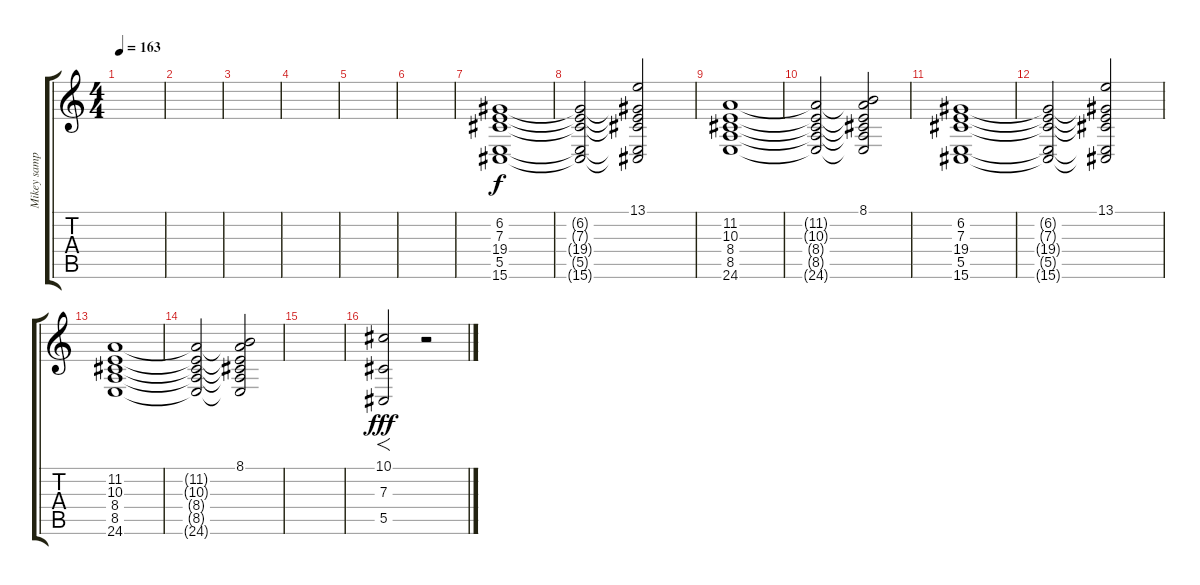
\track ("Mikey samples" "Mikey samp") {instrument pad4choir}
\staff {score tabs}
\tuning (Eb4 Bb3 Gb3 Db3 Ab2 Db2) {hide}
\ts (4 4)
\tempo 163
\clef g2
\ks c
|
|
|
|
|
|
(6.2 7.3 19.4 5.5 15.6).1{dy f} |
(6.2{t} 7.3{t} 19.4{t} 5.5{t} 15.6{t}).2 (13.1 6.2{t} 7.3{t} 19.4{t} 5.5{t} 15.6{t}).2 |
(11.2 10.3 8.4 8.5 24.6).1 |
(11.2{t} 10.3{t} 8.4{t} 8.5{t} 24.6{t}).2 (8.1 11.2{t} 10.3{t} 8.4{t} 8.5{t} 24.6{t}).2 |
(6.2 7.3 19.4 5.5 15.6).1 |
(6.2{t} 7.3{t} 19.4{t} 5.5{t} 15.6{t}).2 (13.1 6.2{t} 7.3{t} 19.4{t} 5.5{t} 15.6{t}).2 |
(11.2 10.3 8.4 8.5 24.6).1 |
(11.2{t} 10.3{t} 8.4{t} 8.5{t} 24.6{t}).2 (8.1 11.2{t} 10.3{t} 8.4{t} 8.5{t} 24.6{t}).2 |
|
(10.1 7.3 5.5).2{f dy fff} r.2
